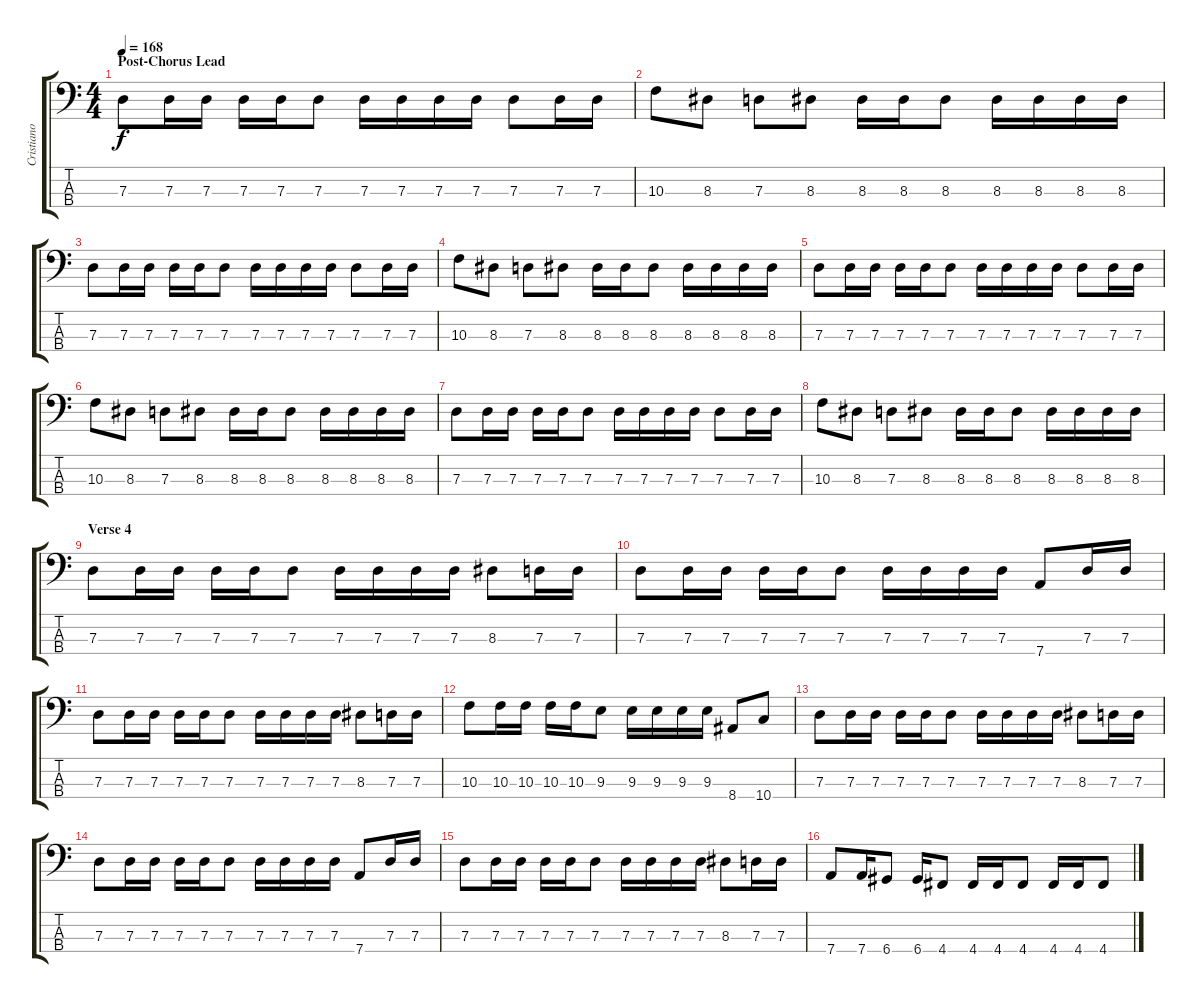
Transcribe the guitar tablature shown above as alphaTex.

\track ("Cristiano" "Cristiano") {instrument electricbasspick}
\staff {score tabs}
\tuning (F2 C2 G1 D1) {hide}
\ts (4 4)
\section ("" "Post-Chorus Lead")
\tempo 168
\clef f4
\ks c
7.3.8{dy f} 7.3.16 7.3.16 7.3.16 7.3.16 7.3.8 7.3.16 7.3.16 7.3.16 7.3.16 7.3.8 7.3.16 7.3.16 |
10.3.8 8.3.8 7.3.8 8.3.8 8.3.16 8.3.16 8.3.8 8.3.16 8.3.16 8.3.16 8.3.16 |
7.3.8 7.3.16 7.3.16 7.3.16 7.3.16 7.3.8 7.3.16 7.3.16 7.3.16 7.3.16 7.3.8 7.3.16 7.3.16 |
10.3.8 8.3.8 7.3.8 8.3.8 8.3.16 8.3.16 8.3.8 8.3.16 8.3.16 8.3.16 8.3.16 |
7.3.8 7.3.16 7.3.16 7.3.16 7.3.16 7.3.8 7.3.16 7.3.16 7.3.16 7.3.16 7.3.8 7.3.16 7.3.16 |
10.3.8 8.3.8 7.3.8 8.3.8 8.3.16 8.3.16 8.3.8 8.3.16 8.3.16 8.3.16 8.3.16 |
7.3.8 7.3.16 7.3.16 7.3.16 7.3.16 7.3.8 7.3.16 7.3.16 7.3.16 7.3.16 7.3.8 7.3.16 7.3.16 |
10.3.8 8.3.8 7.3.8 8.3.8 8.3.16 8.3.16 8.3.8 8.3.16 8.3.16 8.3.16 8.3.16 |
\section ("" "Verse 4")
7.3.8 7.3.16 7.3.16 7.3.16 7.3.16 7.3.8 7.3.16 7.3.16 7.3.16 7.3.16 8.3.8 7.3.16 7.3.16 |
7.3.8 7.3.16 7.3.16 7.3.16 7.3.16 7.3.8 7.3.16 7.3.16 7.3.16 7.3.16 7.4.8 7.3.16 7.3.16 |
7.3.8 7.3.16 7.3.16 7.3.16 7.3.16 7.3.8 7.3.16 7.3.16 7.3.16 7.3.16 8.3.8 7.3.16 7.3.16 |
10.3.8 10.3.16 10.3.16 10.3.16 10.3.16 9.3.8 9.3.16 9.3.16 9.3.16 9.3.16 8.4.8 10.4.8 |
7.3.8 7.3.16 7.3.16 7.3.16 7.3.16 7.3.8 7.3.16 7.3.16 7.3.16 7.3.16 8.3.8 7.3.16 7.3.16 |
7.3.8 7.3.16 7.3.16 7.3.16 7.3.16 7.3.8 7.3.16 7.3.16 7.3.16 7.3.16 7.4.8 7.3.16 7.3.16 |
7.3.8 7.3.16 7.3.16 7.3.16 7.3.16 7.3.8 7.3.16 7.3.16 7.3.16 7.3.16 8.3.8 7.3.16 7.3.16 |
7.4.8 7.4.16 6.4.8 6.4.16 4.4.8 4.4.16 4.4.16 4.4.8 4.4.16 4.4.16 4.4.8
